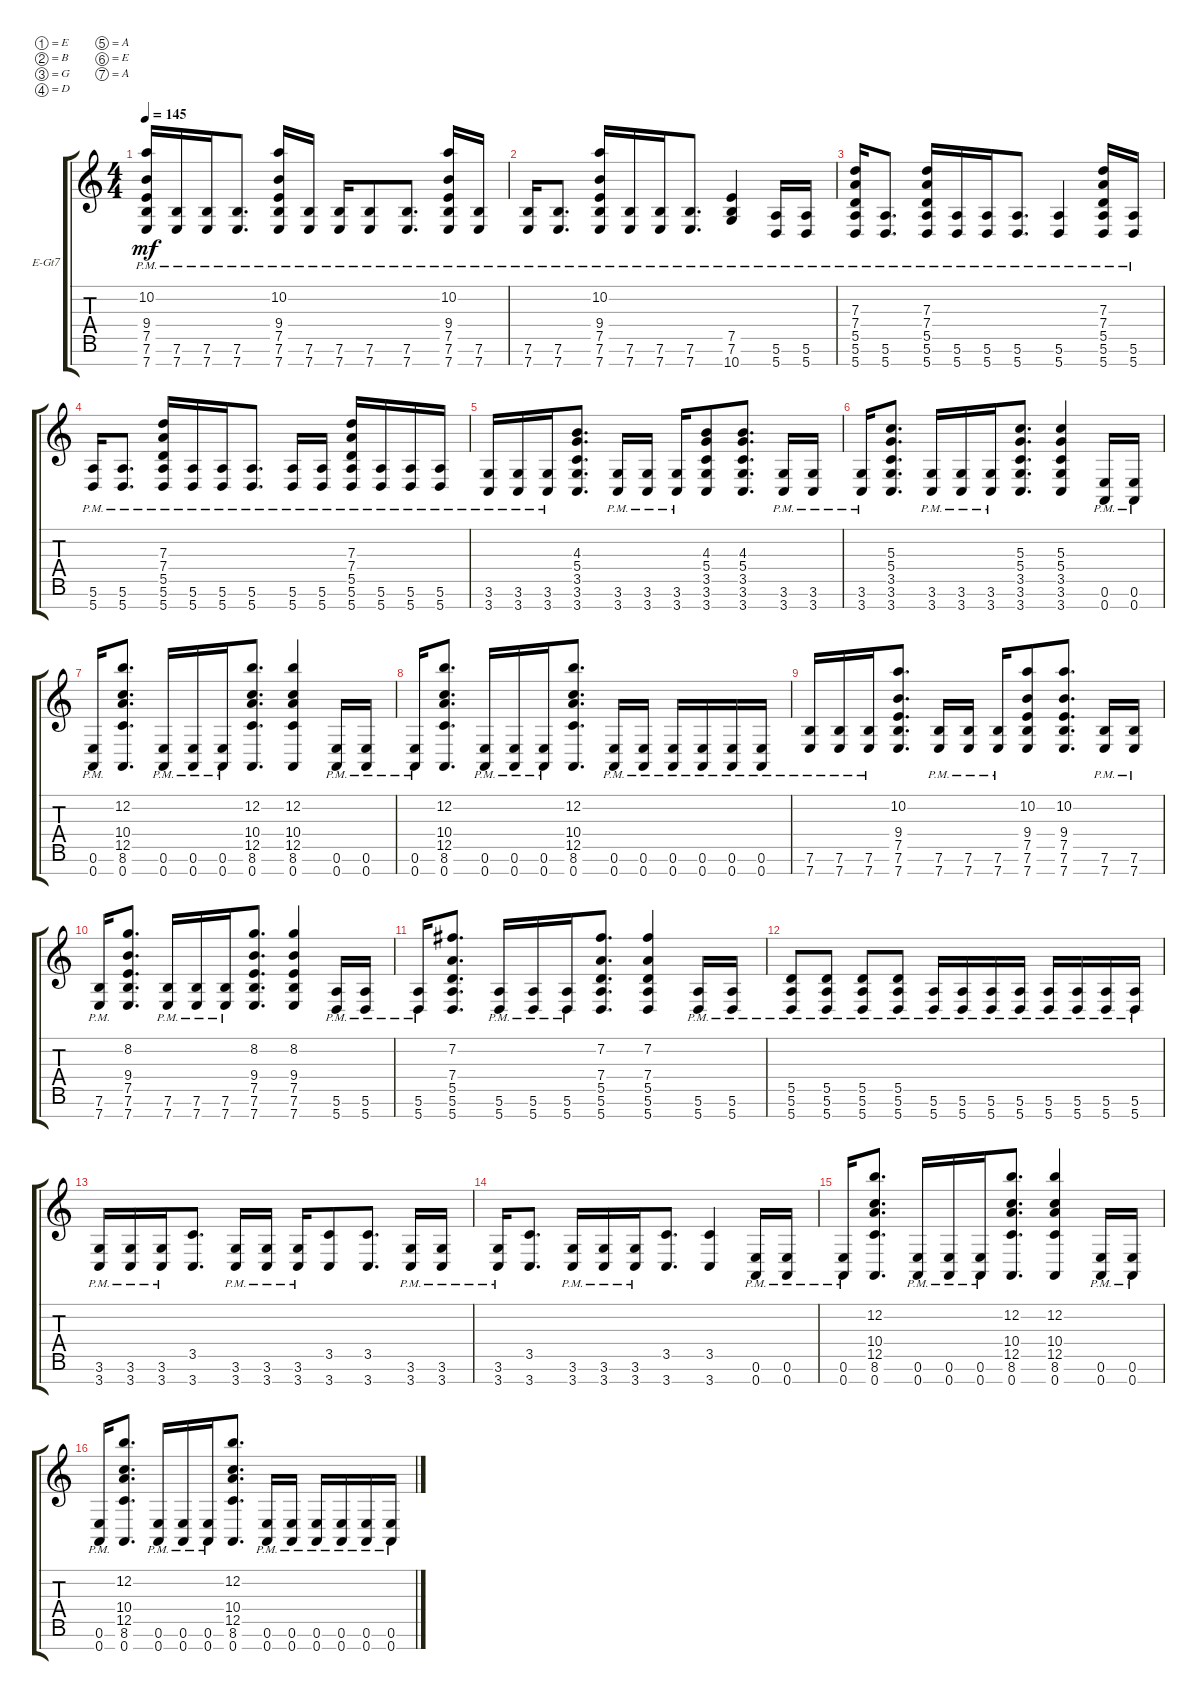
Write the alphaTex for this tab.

\defaultSystemsLayout 4
\bracketExtendMode groupsimilarinstruments
\firstSystemTrackNameOrientation horizontal
\otherSystemsTrackNameOrientation horizontal
\track ("Dan Braunstein" "E-Gt7") {instrument distortionguitar}
\staff {score tabs}
\tuning (E4 B3 G3 D3 A2 E2 A1)
\ts (4 4)
\tempo 145
\clef g2
\ks c
(7.7{pm} 7.6{pm} 7.5{pm} 9.4{pm} 10.2{pm}).16{dy mf} (7.6{pm} 7.7{pm}).16 (7.7{pm} 7.6{pm}).16 (7.7{pm} 7.6{pm}).8{d} (7.7{pm} 7.6{pm} 7.5{pm} 9.4{pm} 10.2{pm}).16 (7.7{pm} 7.6{pm}).16 (7.7{pm} 7.6{pm}).16 (7.7{pm} 7.6{pm}).8 (7.7{pm} 7.6{pm}).8{d} (7.7{pm} 7.6{pm} 7.5{pm} 9.4{pm} 10.2{pm}).16 (7.7{pm} 7.6{pm}).16 |
(7.7{pm} 7.6{pm}).16 (7.7{pm} 7.6{pm}).8{d} (7.7{pm} 7.6{pm} 7.5{pm} 9.4{pm} 10.2{pm}).16 (7.7{pm} 7.6{pm}).16 (7.7{pm} 7.6{pm}).16 (7.7{pm} 7.6{pm}).8{d} (10.7{pm} 7.6{pm} 7.5{pm}).4 (5.7{pm} 5.6{pm}).16 (5.6{pm} 5.7{pm}).16 |
(5.7{pm} 5.6{pm} 5.5{pm} 7.4{pm} 7.3{pm}).16 (5.7{pm} 5.6{pm}).8{d} (5.7{pm} 5.6{pm} 5.5{pm} 7.4{pm} 7.3{pm}).16 (5.7{pm} 5.6{pm}).16 (5.7{pm} 5.6{pm}).16 (5.7{pm} 5.6{pm}).8{d} (5.7{pm} 5.6{pm}).4 (5.7{pm} 5.6{pm} 5.5{pm} 7.4{pm} 7.3{pm}).16 (5.7{pm} 5.6{pm}).16 |
(5.7{pm} 5.6{pm}).16 (5.7{pm} 5.6{pm}).8{d} (5.7{pm} 5.6{pm} 5.5{pm} 7.4{pm} 7.3{pm}).16 (5.7{pm} 5.6{pm}).16 (5.7{pm} 5.6{pm}).16 (5.7{pm} 5.6{pm}).8{d} (5.7{pm} 5.6{pm}).16 (5.7{pm} 5.6{pm}).16 (5.7{pm} 5.6{pm} 5.5{pm} 7.4{pm} 7.3{pm}).16 (5.7{pm} 5.6{pm}).16 (5.7{pm} 5.6{pm}).16 (5.7{pm} 5.6{pm}).16 |
(3.7{pm} 3.6{pm}).16 (3.6{pm} 3.7{pm}).16 (3.7{pm} 3.6{pm}).16 (3.7 3.6 3.5 5.4 4.3).8{d} (3.7{pm} 3.6{pm}).16 (3.7{pm} 3.6{pm}).16 (3.7{pm} 3.6{pm}).16 (3.7 3.6 3.5 5.4 4.3).8 (3.7 3.6 3.5 5.4 4.3).8{d} (3.7{pm} 3.6{pm}).16 (3.7{pm} 3.6{pm}).16 |
(3.7{pm} 3.6{pm}).16 (3.7 3.6 3.5 5.4 5.3).8{d} (3.7{pm} 3.6{pm}).16 (3.7{pm} 3.6{pm}).16 (3.7{pm} 3.6{pm}).16 (3.7 3.6 3.5 5.4 5.3).8{d} (3.7 3.6 5.3 5.4 3.5).4 (0.7{pm} 0.6{pm}).16 (0.7{pm} 0.6{pm}).16 |
(0.7{pm} 0.6{pm}).16 (0.7 8.6 12.5 10.4 12.2).8{d} (0.7{pm} 0.6{pm}).16 (0.7{pm} 0.6{pm}).16 (0.7{pm} 0.6{pm}).16 (0.7 8.6 12.5 10.4 12.2).8{d} (0.7 8.6 12.2 10.4 12.5).4 (0.7{pm} 0.6{pm}).16 (0.7{pm} 0.6{pm}).16 |
(0.7{pm} 0.6{pm}).16 (0.7 8.6 12.5 10.4 12.2).8{d} (0.7{pm} 0.6{pm}).16 (0.7{pm} 0.6{pm}).16 (0.7{pm} 0.6{pm}).16 (0.7 8.6 12.5 10.4 12.2).8{d} (0.7{pm} 0.6{pm}).16 (0.7{pm} 0.6{pm}).16 (0.7{pm} 0.6{pm}).16 (0.7{pm} 0.6{pm}).16 (0.7{pm} 0.6{pm}).16 (0.7{pm} 0.6{pm}).16 |
(7.7{pm} 7.6{pm}).16 (7.6{pm} 7.7{pm}).16 (7.7{pm} 7.6{pm}).16 (7.7 7.6 7.5 9.4 10.2).8{d} (7.7{pm} 7.6{pm}).16 (7.7{pm} 7.6{pm}).16 (7.7{pm} 7.6{pm}).16 (7.7 7.6 7.5 9.4 10.2).8 (7.7 7.6 10.2 9.4 7.5).8{d} (7.7{pm} 7.6{pm}).16 (7.7{pm} 7.6{pm}).16 |
(7.7{pm} 7.6{pm}).16 (7.7 7.6 7.5 9.4 8.2).8{d} (7.7{pm} 7.6{pm}).16 (7.7{pm} 7.6{pm}).16 (7.7{pm} 7.6{pm}).16 (7.7 7.6 8.2 9.4 7.5).8{d} (7.7 7.6 7.5 8.2 9.4).4 (5.7{pm} 5.6{pm}).16 (5.6{pm} 5.7{pm}).16 |
(5.7{pm} 5.6{pm}).16 (5.7 5.6 5.5 7.4 7.2).8{d} (5.7{pm} 5.6{pm}).16 (5.7{pm} 5.6{pm}).16 (5.7{pm} 5.6{pm}).16 (5.7 5.6 5.5 7.4 7.2).8{d} (5.7 5.6 5.5 7.4 7.2).4 (5.7{pm} 5.6{pm}).16 (5.7{pm} 5.6{pm}).16 |
(5.7{pm} 5.6{pm} 5.5{pm}).8 (5.7{pm} 5.6{pm} 5.5{pm}).8 (5.6{pm} 5.7{pm} 5.5{pm}).8 (5.5{pm} 5.6{pm} 5.7{pm}).8 (5.7{pm} 5.6{pm}).16 (5.7{pm} 5.6{pm}).16 (5.7{pm} 5.6{pm}).16 (5.7{pm} 5.6{pm}).16 (5.7{pm} 5.6{pm}).16 (5.7{pm} 5.6{pm}).16 (5.7{pm} 5.6{pm}).16 (5.6{pm} 5.7{pm}).16 |
(3.7{pm} 3.6{pm}).16 (3.6{pm} 3.7{pm}).16 (3.7{pm} 3.6{pm}).16 (3.7 3.5).8{d} (3.7{pm} 3.6{pm}).16 (3.7{pm} 3.6{pm}).16 (3.7{pm} 3.6{pm}).16 (3.7 3.5).8 (3.7 3.5).8{d} (3.7{pm} 3.6{pm}).16 (3.7{pm} 3.6{pm}).16 |
(3.7{pm} 3.6{pm}).16 (3.7 3.5).8{d} (3.7{pm} 3.6{pm}).16 (3.7{pm} 3.6{pm}).16 (3.7{pm} 3.6{pm}).16 (3.7 3.5).8{d} (3.7 3.5).4 (0.7{pm} 0.6{pm}).16 (0.7{pm} 0.6{pm}).16 |
(0.7{pm} 0.6{pm}).16 (0.7 8.6 12.5 10.4 12.2).8{d} (0.7{pm} 0.6{pm}).16 (0.7{pm} 0.6{pm}).16 (0.7{pm} 0.6{pm}).16 (0.7 8.6 12.5 10.4 12.2).8{d} (0.7 8.6 12.2 10.4 12.5).4 (0.7{pm} 0.6{pm}).16 (0.7{pm} 0.6{pm}).16 |
(0.7{pm} 0.6{pm}).16 (0.7 8.6 12.5 10.4 12.2).8{d} (0.7{pm} 0.6{pm}).16 (0.7{pm} 0.6{pm}).16 (0.7{pm} 0.6{pm}).16 (0.7 8.6 12.5 10.4 12.2).8{d} (0.7{pm} 0.6{pm}).16 (0.7{pm} 0.6{pm}).16 (0.7{pm} 0.6{pm}).16 (0.7{pm} 0.6{pm}).16 (0.7{pm} 0.6{pm}).16 (0.7{pm} 0.6{pm}).16
